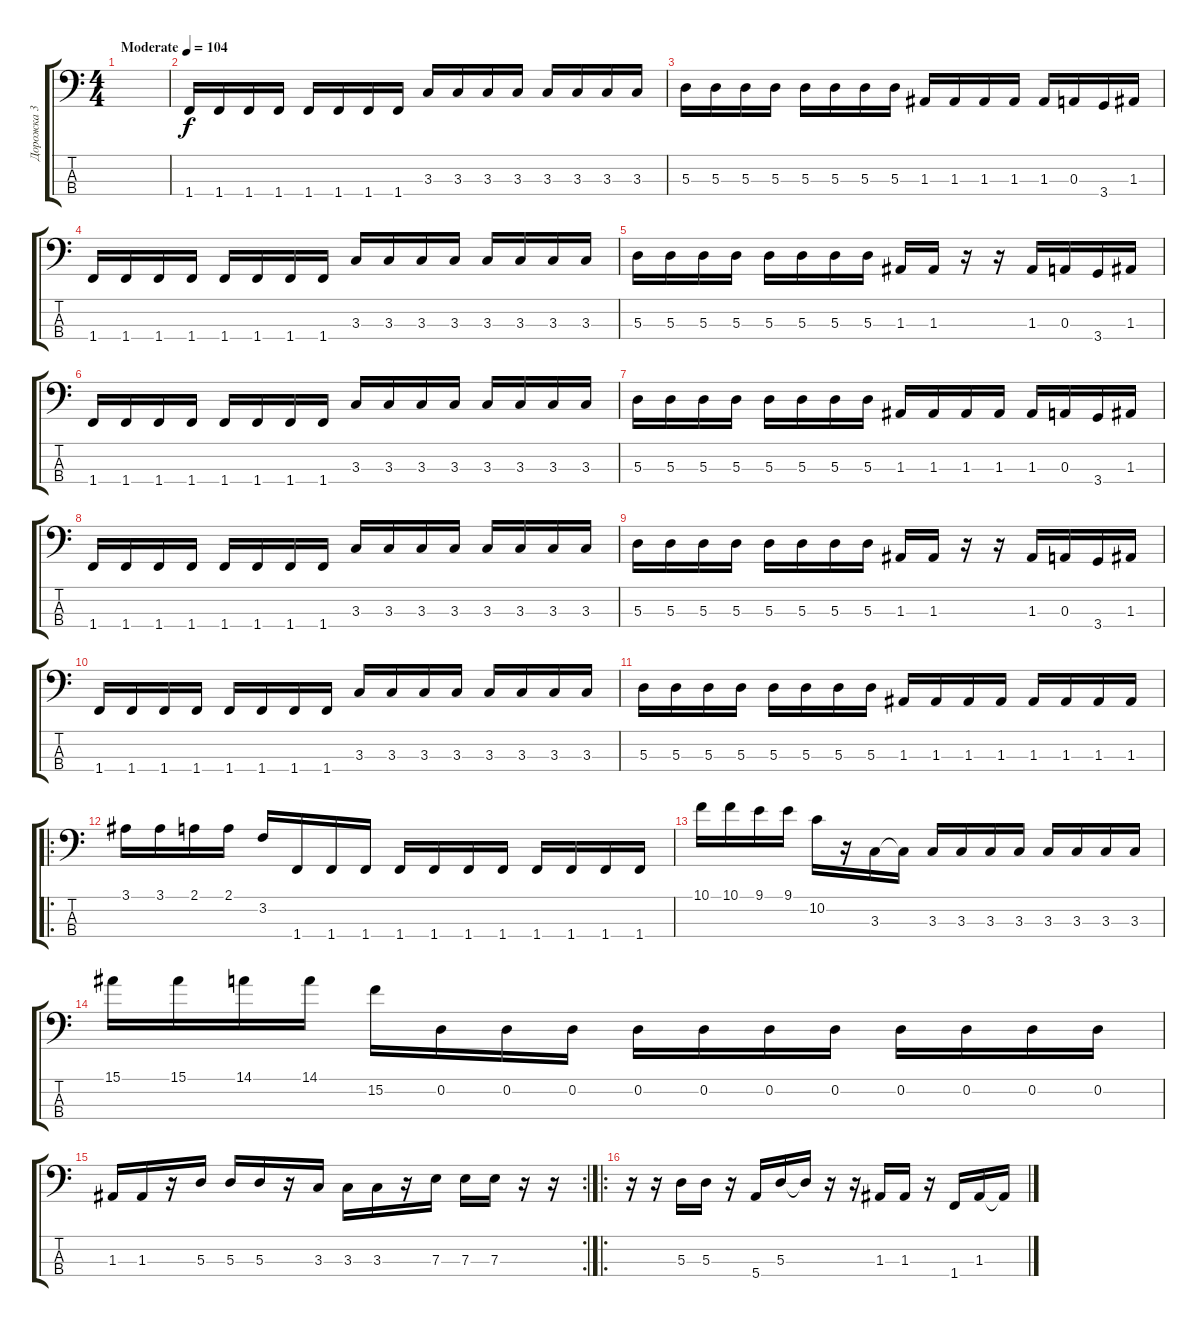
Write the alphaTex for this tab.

\track ("Дорожка 3" "Дорожка 3") {instrument slapbass1}
\staff {score tabs}
\tuning (G2 D2 A1 E1) {hide}
\ts (4 4)
\tempo (104 "Moderate")
\clef f4
\ks c
|
1.4.16 1.4.16 1.4.16 1.4.16 1.4.16 1.4.16 1.4.16 1.4.16 3.3.16 3.3.16 3.3.16 3.3.16 3.3.16 3.3.16 3.3.16 3.3.16 |
5.3.16 5.3.16 5.3.16 5.3.16 5.3.16 5.3.16 5.3.16 5.3.16 1.3.16 1.3.16 1.3.16 1.3.16 1.3.16 0.3.16 3.4.16 1.3.16 |
1.4.16 1.4.16 1.4.16 1.4.16 1.4.16 1.4.16 1.4.16 1.4.16 3.3.16 3.3.16 3.3.16 3.3.16 3.3.16 3.3.16 3.3.16 3.3.16 |
5.3.16 5.3.16 5.3.16 5.3.16 5.3.16 5.3.16 5.3.16 5.3.16 1.3.16 1.3.16 r.16 r.16 1.3.16 0.3.16 3.4.16 1.3.16 |
1.4.16 1.4.16 1.4.16 1.4.16 1.4.16 1.4.16 1.4.16 1.4.16 3.3.16 3.3.16 3.3.16 3.3.16 3.3.16 3.3.16 3.3.16 3.3.16 |
5.3.16 5.3.16 5.3.16 5.3.16 5.3.16 5.3.16 5.3.16 5.3.16 1.3.16 1.3.16 1.3.16 1.3.16 1.3.16 0.3.16 3.4.16 1.3.16 |
1.4.16 1.4.16 1.4.16 1.4.16 1.4.16 1.4.16 1.4.16 1.4.16 3.3.16 3.3.16 3.3.16 3.3.16 3.3.16 3.3.16 3.3.16 3.3.16 |
5.3.16 5.3.16 5.3.16 5.3.16 5.3.16 5.3.16 5.3.16 5.3.16 1.3.16 1.3.16 r.16 r.16 1.3.16 0.3.16 3.4.16 1.3.16 |
1.4.16 1.4.16 1.4.16 1.4.16 1.4.16 1.4.16 1.4.16 1.4.16 3.3.16 3.3.16 3.3.16 3.3.16 3.3.16 3.3.16 3.3.16 3.3.16 |
5.3.16 5.3.16 5.3.16 5.3.16 5.3.16 5.3.16 5.3.16 5.3.16 1.3.16 1.3.16 1.3.16 1.3.16 1.3.16 1.3.16 1.3.16 1.3.16 |
\ro
3.1.16 3.1.16 2.1.16 2.1.16 3.2.16 1.4.16 1.4.16 1.4.16 1.4.16 1.4.16 1.4.16 1.4.16 1.4.16 1.4.16 1.4.16 1.4.16 |
10.1.16 10.1.16 9.1.16 9.1.16 10.2.16 r.16 3.3.16 3.3{t}.16 3.3.16 3.3.16 3.3.16 3.3.16 3.3.16 3.3.16 3.3.16 3.3.16 |
15.1.16 15.1.16 14.1.16 14.1.16 15.2.16 0.2.16 0.2.16 0.2.16 0.2.16 0.2.16 0.2.16 0.2.16 0.2.16 0.2.16 0.2.16 0.2.16 |
\rc 2
1.3.16 1.3.16 r.16 5.3.16 5.3.16 5.3.16 r.16 3.3.16 3.3.16 3.3.16 r.16 7.3.16 7.3.16 7.3.16 r.16 r.16 |
\ro
r.16 r.16 5.3.16 5.3.16 r.16 5.4.16 5.3.16 5.3{t}.16 r.16 r.16 1.3.16 1.3.16 r.16 1.4.16 1.3.16 1.3{t}.16
